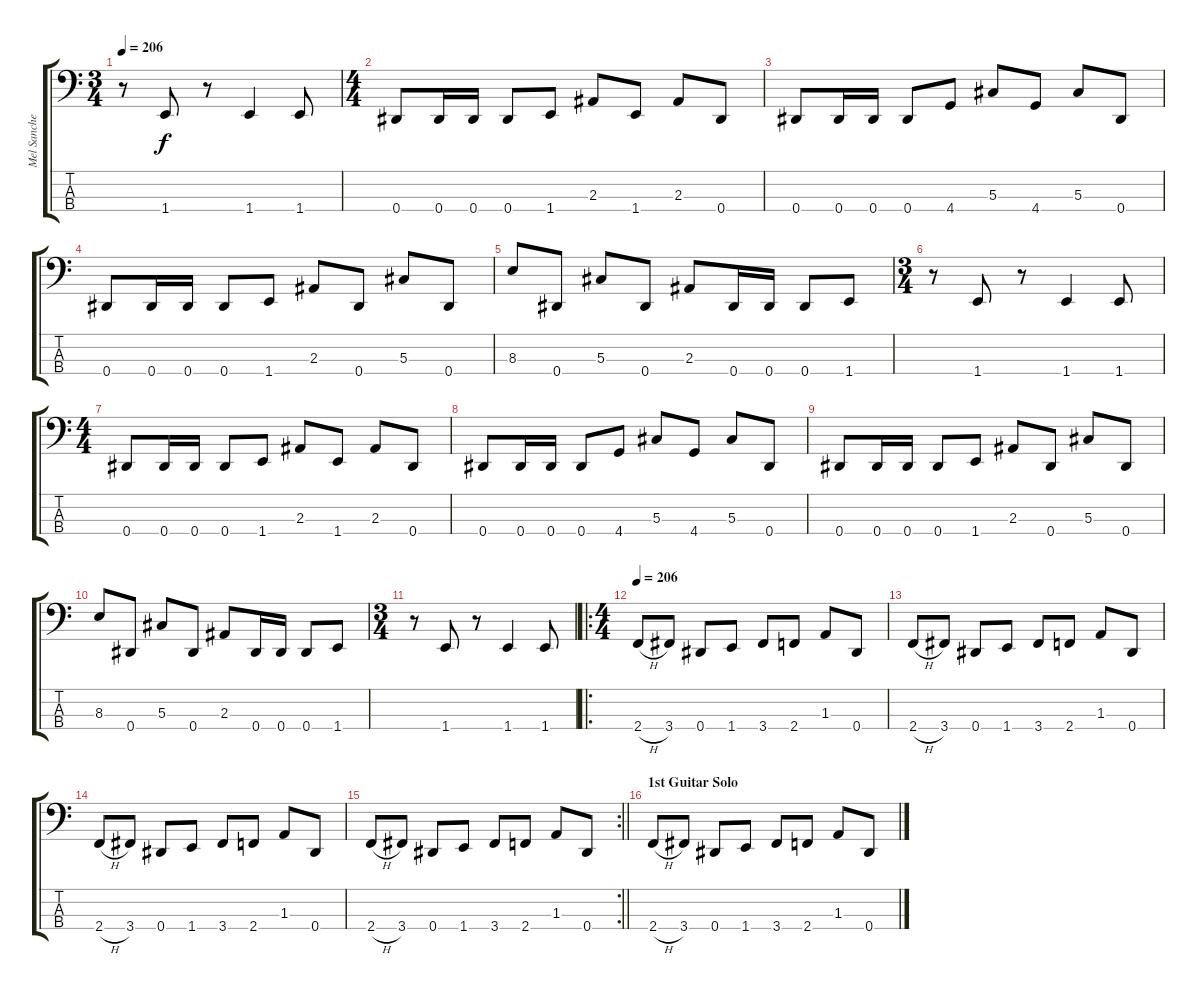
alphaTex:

\track ("Mel Sanchez" "Mel Sanche") {instrument electricbassfinger}
\staff {score tabs}
\tuning (Gb2 Db2 Ab1 Eb1) {hide}
\ts (3 4)
\tempo 206
\clef f4
\ks c
r.8{dy f} 1.4.8 r.8 1.4.4 1.4.8 |
\ts (4 4)
0.4.8 0.4.16 0.4.16 0.4.8 1.4.8 2.3.8 1.4.8 2.3.8 0.4.8 |
0.4.8 0.4.16 0.4.16 0.4.8 4.4.8 5.3.8 4.4.8 5.3.8 0.4.8 |
0.4.8 0.4.16 0.4.16 0.4.8 1.4.8 2.3.8 0.4.8 5.3.8 0.4.8 |
8.3.8 0.4.8 5.3.8 0.4.8 2.3.8 0.4.16 0.4.16 0.4.8 1.4.8 |
\ts (3 4)
r.8 1.4.8 r.8 1.4.4 1.4.8 |
\ts (4 4)
0.4.8 0.4.16 0.4.16 0.4.8 1.4.8 2.3.8 1.4.8 2.3.8 0.4.8 |
0.4.8 0.4.16 0.4.16 0.4.8 4.4.8 5.3.8 4.4.8 5.3.8 0.4.8 |
0.4.8 0.4.16 0.4.16 0.4.8 1.4.8 2.3.8 0.4.8 5.3.8 0.4.8 |
8.3.8 0.4.8 5.3.8 0.4.8 2.3.8 0.4.16 0.4.16 0.4.8 1.4.8 |
\ts (3 4)
r.8 1.4.8 r.8 1.4.4 1.4.8 |
\ro
\ts (4 4)
\tempo 206
2.4{h}.8 3.4.8 0.4.8 1.4.8 3.4.8 2.4.8 1.3.8 0.4.8 |
2.4{h}.8 3.4.8 0.4.8 1.4.8 3.4.8 2.4.8 1.3.8 0.4.8 |
2.4{h}.8 3.4.8 0.4.8 1.4.8 3.4.8 2.4.8 1.3.8 0.4.8 |
\rc 2
\barLineRight lightlight
2.4{h}.8 3.4.8 0.4.8 1.4.8 3.4.8 2.4.8 1.3.8 0.4.8 |
\section ("" "1st Guitar Solo")
2.4{h}.8 3.4.8 0.4.8 1.4.8 3.4.8 2.4.8 1.3.8 0.4.8
